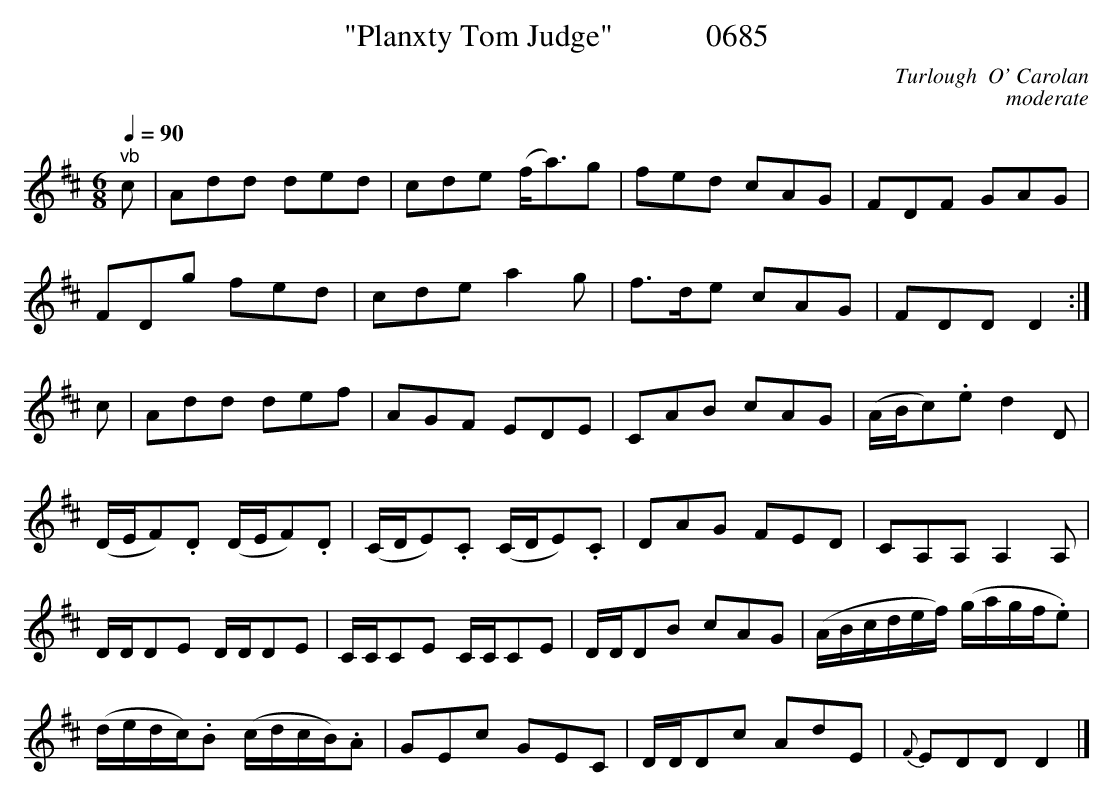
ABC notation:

X:1
T:"Planxty Tom Judge"            0685
C:Turlough  O' Carolan
C:moderate
Q:1/4=90
M:6/8
L:1/8
K:D
"^vb"c|Add ded|cde (f/2a3/2)g|fed cAG|FDF GAG|
FDg fed|cde a2g|f3/2d/2e cAG|FDD D2:|
c|Add def|AGF EDE|CAB cAG|(A/2B/2c).e d2D|
(D/2E/2F).D (D/2E/2F).D|(C/2D/2E).C (C/2D/2E).C|DAG FED|CA,A, A,2A,|
D/2D/2DE D/2D/2DE|C/2C/2CE C/2C/2CE|D/2D/2DB cAG|(A/2B/2c/2d/2e/2f/2) (g/2a/2g/2f/2.e)|
(d/2e/2d/2c/2).B (c/2d/2c/2B/2).A|GEc GEC|D/2D/2Dc AdE|{F}EDD D2|]
